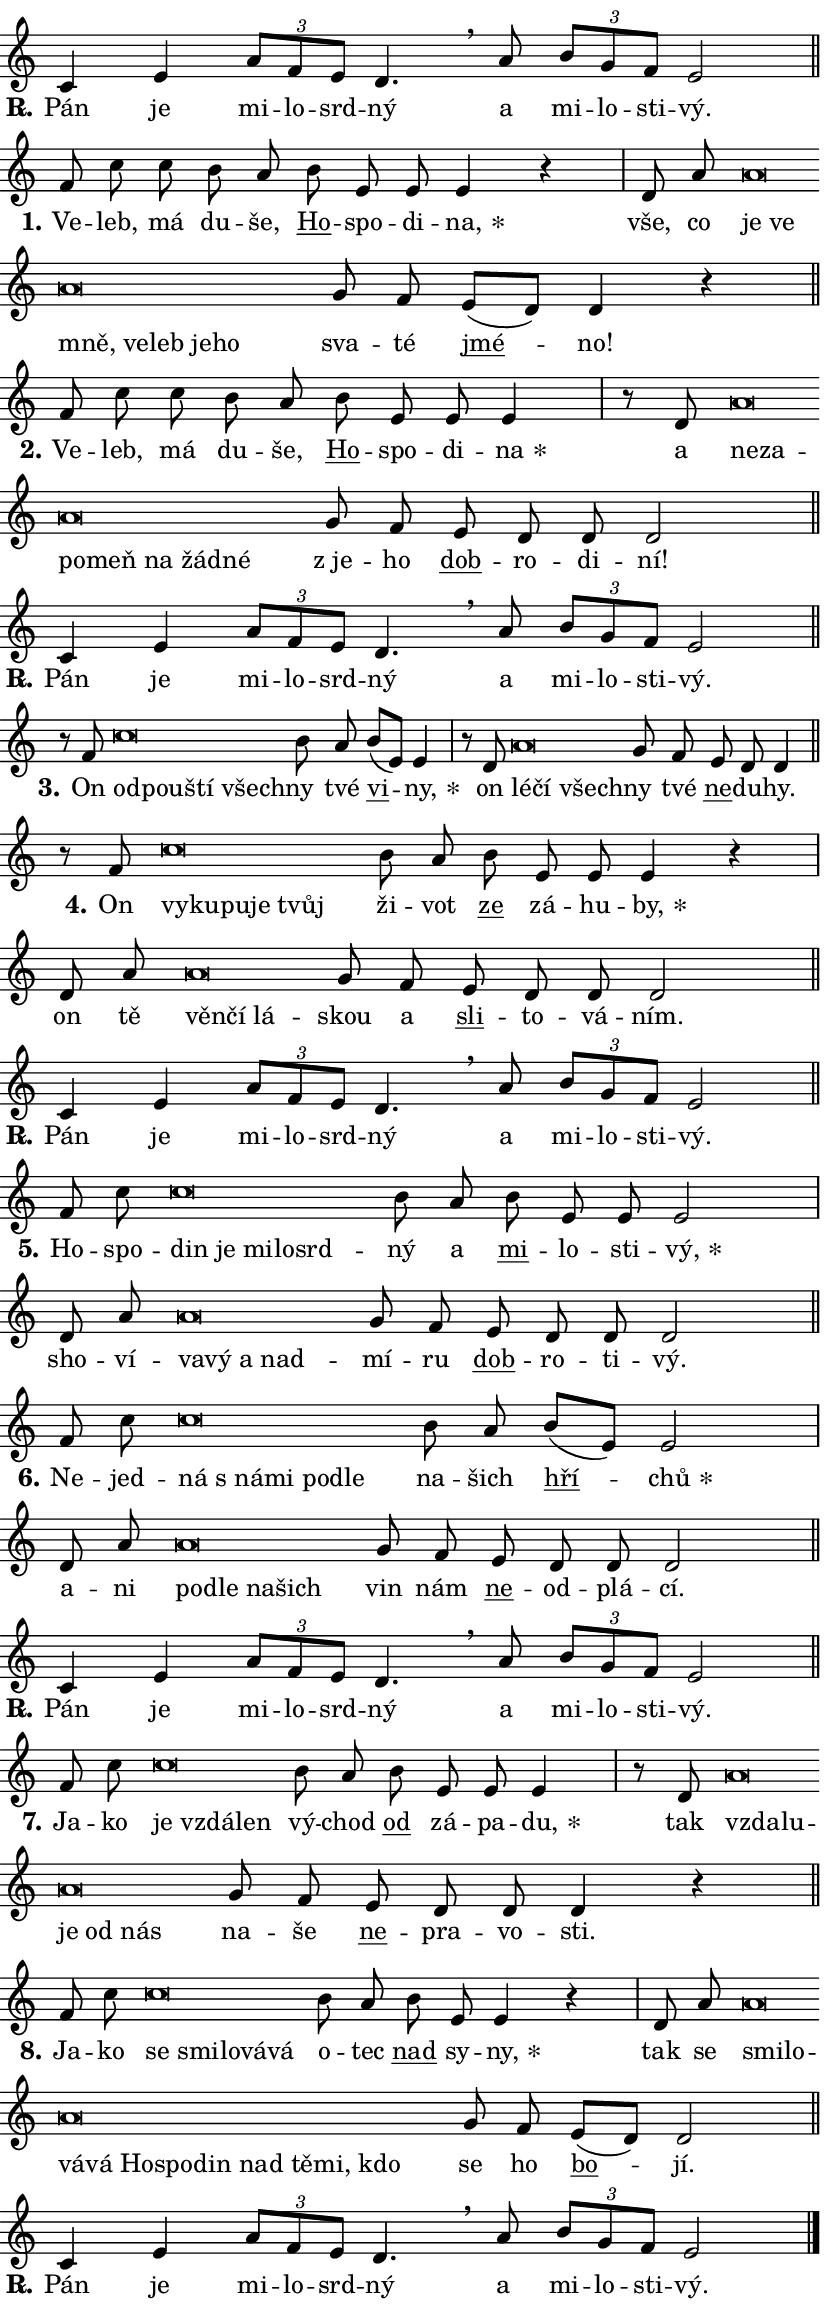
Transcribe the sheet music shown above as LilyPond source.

\version "2.24.0"
\header { tagline = "" }
\paper {
  indent = 0\cm
  top-margin = 0\cm
  right-margin = 0.13\cm % to fit lyric hyphens
  bottom-margin = 0\cm
  left-margin = 0\cm
  paper-width = 14\cm
  page-breaking = #ly:one-page-breaking
  system-system-spacing.basic-distance = #11
  score-system-spacing.basic-distance = #11
  ragged-last = ##f
}


%% Author: Thomas Morley
%% https://lists.gnu.org/archive/html/lilypond-user/2020-05/msg00002.html
#(define (line-position grob)
"Returns position of @var[grob} in current system:
   @code{'start}, if at first time-step
   @code{'end}, if at last time-step
   @code{'middle} otherwise
"
  (let* ((col (ly:item-get-column grob))
         (ln (ly:grob-object col 'left-neighbor))
         (rn (ly:grob-object col 'right-neighbor))
         (col-to-check-left (if (ly:grob? ln) ln col))
         (col-to-check-right (if (ly:grob? rn) rn col))
         (break-dir-left
           (and
             (ly:grob-property col-to-check-left 'non-musical #f)
             (ly:item-break-dir col-to-check-left)))
         (break-dir-right
           (and
             (ly:grob-property col-to-check-right 'non-musical #f)
             (ly:item-break-dir col-to-check-right))))
        (cond ((eqv? 1 break-dir-left) 'start)
              ((eqv? -1 break-dir-right) 'end)
              (else 'middle))))

#(define (tranparent-at-line-position vctor)
  (lambda (grob)
  "Relying on @code{line-position} select the relevant enry from @var{vctor}.
Used to determine transparency,"
    (case (line-position grob)
      ((end) (not (vector-ref vctor 0)))
      ((middle) (not (vector-ref vctor 1)))
      ((start) (not (vector-ref vctor 2))))))

noteHeadBreakVisibility =
#(define-music-function (break-visibility)(vector?)
"Makes @code{NoteHead}s transparent relying on @var{break-visibility}"
#{
  \override NoteHead.transparent =
    #(tranparent-at-line-position break-visibility)
#})

#(define delete-ledgers-for-transparent-note-heads
  (lambda (grob)
    "Reads whether a @code{NoteHead} is transparent.
If so this @code{NoteHead} is removed from @code{'note-heads} from
@var{grob}, which is supposed to be @code{LedgerLineSpanner}.
As a result ledgers are not printed for this @code{NoteHead}"
    (let* ((nhds-array (ly:grob-object grob 'note-heads))
           (nhds-list
             (if (ly:grob-array? nhds-array)
                 (ly:grob-array->list nhds-array)
                 '()))
           ;; Relies on the transparent-property being done before
           ;; Staff.LedgerLineSpanner.after-line-breaking is executed.
           ;; This is fragile ...
           (to-keep
             (remove
               (lambda (nhd)
                 (ly:grob-property nhd 'transparent #f))
               nhds-list)))
      ;; TODO find a better method to iterate over grob-arrays, similiar
      ;; to filter/remove etc for lists
      ;; For now rebuilt from scratch
      (set! (ly:grob-object grob 'note-heads)  '())
      (for-each
        (lambda (nhd)
          (ly:pointer-group-interface::add-grob grob 'note-heads nhd))
        to-keep))))

squashNotes = {
  \override NoteHead.X-extent = #'(-0.2 . 0.2)
  \override NoteHead.Y-extent = #'(-0.75 . 0)
  \override NoteHead.stencil =
    #(lambda (grob)
       (let ((pos (ly:grob-property grob 'staff-position)))
         (begin
           (if (< pos -7) (display "ERROR: Lower brevis then expected\n") (display ""))
           (if (<= pos -6) ly:text-interface::print ly:note-head::print))))
}
unSquashNotes = {
  \revert NoteHead.X-extent
  \revert NoteHead.Y-extent
  \revert NoteHead.stencil
}

hideNotes = \noteHeadBreakVisibility #begin-of-line-visible
unHideNotes = \noteHeadBreakVisibility #all-visible

% work-around for resetting accidentals
% https://lilypond.org/doc/v2.23/Documentation/notation/displaying-rhythms#unmetered-music
cadenzaMeasure = {
  \cadenzaOff
  \partial 1024 s1024
  \cadenzaOn
}

#(define-markup-command (accent layout props text) (markup?)
  "Underline accented syllable"
  (interpret-markup layout props
    #{\markup \override #'(offset . 4.3) \underline { #text }#}))

responsum = \markup \concat {
  "R" \hspace #-1.05 \path #0.1 #'((moveto 0 0.07) (lineto 0.9 0.8)) \hspace #0.05 "."
}

spaceSize = #0.6828661417322834 % exact space size for TeX Gyre Schola

\layout {
  \context {
    \Staff
    \remove "Time_signature_engraver"
    \override LedgerLineSpanner.after-line-breaking = #delete-ledgers-for-transparent-note-heads
  }
  \context {
    \Lyrics {
      \override LyricSpace.minimum-distance = \spaceSize
      \override LyricText.font-name = #"TeX Gyre Schola"
      \override LyricText.font-size = 1
      \override StanzaNumber.font-name = #"TeX Gyre Schola Bold"
      \override StanzaNumber.font-size = 1
    }
  }
  \context {
    \Score 
    \override NoteHead.text =
      #(lambda (grob) 
        (let ((pos (ly:grob-property grob 'staff-position)))
          #{\markup {
            \combine
              \halign #-0.55 \raise #(if (= pos -6) 0 0.5) \override #'(thickness . 2) \draw-line #'(3.2 . 0)
              \musicglyph "noteheads.sM1"
          }#}))
  }
}

% magnetic-lyrics.ily
%
%   written by
%     Jean Abou Samra <jean@abou-samra.fr>
%     Werner Lemberg <wl@gnu.org>
%
%   adapted by
%     Jiri Hon <jiri.hon@gmail.com>
%
% Version 2022-Apr-15

% https://www.mail-archive.com/lilypond-user@gnu.org/msg149350.html

#(define (Left_hyphen_pointer_engraver context)
   "Collect syllable-hyphen-syllable occurrences in lyrics and store
them in properties.  This engraver only looks to the left.  For
example, if the lyrics input is @code{foo -- bar}, it does the
following.

@itemize @bullet
@item
Set the @code{text} property of the @code{LyricHyphen} grob between
@q{foo} and @q{bar} to @code{foo}.

@item
Set the @code{left-hyphen} property of the @code{LyricText} grob with
text @q{foo} to the @code{LyricHyphen} grob between @q{foo} and
@q{bar}.
@end itemize

Use this auxiliary engraver in combination with the
@code{lyric-@/text::@/apply-@/magnetic-@/offset!} hook."
   (let ((hyphen #f)
         (text #f))
     (make-engraver
      (acknowledgers
       ((lyric-syllable-interface engraver grob source-engraver)
        (set! text grob)))
      (end-acknowledgers
       ((lyric-hyphen-interface engraver grob source-engraver)
        ;(when (not (grob::has-interface grob 'lyric-space-interface))
          (set! hyphen grob)));)
      ((stop-translation-timestep engraver)
       (when (and text hyphen)
         (ly:grob-set-object! text 'left-hyphen hyphen))
       (set! text #f)
       (set! hyphen #f)))))

#(define (lyric-text::apply-magnetic-offset! grob)
   "If the space between two syllables is less than the value in
property @code{LyricText@/.details@/.squash-threshold}, move the right
syllable to the left so that it gets concatenated with the left
syllable.

Use this function as a hook for
@code{LyricText@/.after-@/line-@/breaking} if the
@code{Left_@/hyphen_@/pointer_@/engraver} is active."
   (let ((hyphen (ly:grob-object grob 'left-hyphen #f)))
     (when hyphen
       (let ((left-text (ly:spanner-bound hyphen LEFT)))
         (when (grob::has-interface left-text 'lyric-syllable-interface)
           (let* ((common (ly:grob-common-refpoint grob left-text X))
                  (this-x-ext (ly:grob-extent grob common X))
                  (left-x-ext
                   (begin
                     ;; Trigger magnetism for left-text.
                     (ly:grob-property left-text 'after-line-breaking)
                     (ly:grob-extent left-text common X)))
                  ;; `delta` is the gap width between two syllables.
                  (delta (- (interval-start this-x-ext)
                            (interval-end left-x-ext)))
                  (details (ly:grob-property grob 'details))
                  (threshold (assoc-get 'squash-threshold details 0.2)))
             (when (< delta threshold)
               (let* (;; We have to manipulate the input text so that
                      ;; ligatures crossing syllable boundaries are not
                      ;; disabled.  For languages based on the Latin
                      ;; script this is essentially a beautification.
                      ;; However, for non-Western scripts it can be a
                      ;; necessity.
                      (lt (ly:grob-property left-text 'text))
                      (rt (ly:grob-property grob 'text))
                      (is-space (grob::has-interface hyphen 'lyric-space-interface))
                      (space (if is-space " " ""))
                      (extra-delta (if is-space spaceSize 0))
                      ;; Append new syllable.
                      (ltrt-space (if (and (string? lt) (string? rt))
                                (string-append lt space rt)
                                (make-concat-markup (list lt space rt))))
                      ;; Right-align `ltrt` to the right side.
                      (ltrt-space-markup (grob-interpret-markup
                               grob
                               (make-translate-markup
                                (cons (interval-length this-x-ext) 0)
                                (make-right-align-markup ltrt-space)))))
                 (begin
                   ;; Don't print `left-text`.
                   (ly:grob-set-property! left-text 'stencil #f)
                   ;; Set text and stencil (which holds all collected
                   ;; syllables so far) and shift it to the left.
                   (ly:grob-set-property! grob 'text ltrt-space)
                   (ly:grob-set-property! grob 'stencil ltrt-space-markup)
                   (ly:grob-translate-axis! grob (- (- delta extra-delta)) X))))))))))


#(define (lyric-hyphen::displace-bounds-first grob)
   ;; Make very sure this callback isn't triggered too early.
   (let ((left (ly:spanner-bound grob LEFT))
         (right (ly:spanner-bound grob RIGHT)))
     (ly:grob-property left 'after-line-breaking)
     (ly:grob-property right 'after-line-breaking)
     (ly:lyric-hyphen::print grob)))

squashThreshold = #0.4

\layout {
  \context {
    \Lyrics
    \consists #Left_hyphen_pointer_engraver
    \override LyricText.after-line-breaking =
      #lyric-text::apply-magnetic-offset!
    \override LyricHyphen.stencil = #lyric-hyphen::displace-bounds-first
    \override LyricText.details.squash-threshold = \squashThreshold
    \override LyricHyphen.minimum-distance = 0
    \override LyricHyphen.minimum-length = \squashThreshold
  }
}

squashText = \override LyricText.details.squash-threshold = 9999
unSquashText = \override LyricText.details.squash-threshold = \squashThreshold

leftText = \override LyricText.self-alignment-X = #LEFT
unLeftText = \revert LyricText.self-alignment-X

starOffset = #(lambda (grob) 
                (let ((x_offset (ly:self-alignment-interface::aligned-on-x-parent grob)))
                  (if (= x_offset 0) 0 (+ x_offset 1.2))))

star = #(define-music-function (syllable)(string?)
"Append star separator at the end of a syllable"
#{
  \once \override LyricText.X-offset = #starOffset
  \lyricmode { \markup {
    #syllable
    \override #'((font-name . "TeX Gyre Schola Bold")) \hspace #0.2 \lower #0.65 \larger "*"
  } }
#})

starAccent = #(define-music-function (syllable)(string?)
"Append star separator at the end of a syllable and make accent"
#{
  \once \override LyricText.X-offset = #starOffset
  \lyricmode { \markup {
    \accent #syllable
    \override #'((font-name . "TeX Gyre Schola Bold")) \hspace #0.2 \lower #0.65 \larger "*"
  } }
#})

breath = #(define-music-function (syllable)(string?)
"Append breathing indicator at the end of a syllable"
#{
  \lyricmode { \markup { #syllable "+" } }
#})

optionalBreath = #(define-music-function (syllable)(string?)
"Append optional breathing indicator at the end of a syllable"
#{
  \lyricmode { \markup { #syllable "(+)" } }
#})


\score {
    <<
        \new Voice = "melody" { \cadenzaOn \key c \major \relative { c'4 e \tuplet 3/2 { a8[ f e] } d4. \breathe \bar "" a'8 \tuplet 3/2 { b[ g f] } e2 \cadenzaMeasure \bar "||" \break } }
        \new Lyrics \lyricsto "melody" { \lyricmode { \set stanza = \responsum
Pán je mi -- lo -- srd -- ný a mi -- lo -- sti -- vý. } }
    >>
    \layout {}
}

\score {
    <<
        \new Voice = "melody" { \cadenzaOn \key c \major \relative { f'8 c' \bar "" c b8 a \bar "" b e, e e4 r \cadenzaMeasure \bar "|" d8 a' \bar "" \squashNotes a\breve*1/16 \hideNotes \breve*1/16 \bar "" \breve*1/16 \bar "" \breve*1/16 \bar "" \breve*1/16 \bar "" \breve*1/16 \breve*1/16 \bar "" \unHideNotes \unSquashNotes g8 f \bar "" e[( d)] d4 r \cadenzaMeasure \bar "||" \break } }
        \new Lyrics \lyricsto "melody" { \lyricmode { \set stanza = "1."
Ve -- leb, má du -- še, \markup \accent Ho -- spo -- di -- \star na, vše, co \leftText je \squashText ve mně, ve -- leb je -- ho \unLeftText \unSquashText sva -- té \markup \accent jmé -- no! } }
    >>
    \layout {}
}

\score {
    <<
        \new Voice = "melody" { \cadenzaOn \key c \major \relative { f'8 c' \bar "" c b8 a \bar "" b e, e e4 \cadenzaMeasure \bar "|" r8 d8 \squashNotes a'\breve*1/16 \hideNotes \breve*1/16 \bar "" \breve*1/16 \bar "" \breve*1/16 \bar "" \breve*1/16 \bar "" \breve*1/16 \breve*1/16 \bar "" \unHideNotes \unSquashNotes g8 f \bar "" e d d d2 \cadenzaMeasure \bar "||" \break } }
        \new Lyrics \lyricsto "melody" { \lyricmode { \set stanza = "2."
Ve -- leb, má du -- še, \markup \accent Ho -- spo -- di -- \star na a \leftText ne -- \squashText za -- po -- meň na žád -- né \unLeftText \unSquashText "z je" -- ho \markup \accent dob -- ro -- di -- ní! } }
    >>
    \layout {}
}

\score {
    <<
        \new Voice = "melody" { \cadenzaOn \key c \major \relative { c'4 e \tuplet 3/2 { a8[ f e] } d4. \breathe \bar "" a'8 \tuplet 3/2 { b[ g f] } e2 \cadenzaMeasure \bar "||" \break } }
        \new Lyrics \lyricsto "melody" { \lyricmode { \set stanza = \responsum
Pán je mi -- lo -- srd -- ný a mi -- lo -- sti -- vý. } }
    >>
    \layout {}
}

\score {
    <<
        \new Voice = "melody" { \cadenzaOn \key c \major \relative { r8 f'8 \squashNotes c'\breve*1/16 \hideNotes \breve*1/16 \bar "" \breve*1/16 \breve*1/16 \bar "" \unHideNotes \unSquashNotes b8 a \bar "" b[( e,)] e4 \cadenzaMeasure \bar "|" r8 d8 \squashNotes a'\breve*1/16 \hideNotes \breve*1/16 \breve*1/16 \bar "" \unHideNotes \unSquashNotes g8 f \bar "" e d d4 \cadenzaMeasure \bar "||" \break } }
        \new Lyrics \lyricsto "melody" { \lyricmode { \set stanza = "3."
On \leftText od -- \squashText pou -- ští všech -- \unLeftText \unSquashText ny tvé \markup \accent vi -- \star ny, on \leftText lé -- \squashText čí všech -- \unLeftText \unSquashText ny tvé \markup \accent ne -- du -- hy. } }
    >>
    \layout {}
}

\score {
    <<
        \new Voice = "melody" { \cadenzaOn \key c \major \relative { r8 f'8 \squashNotes c'\breve*1/16 \hideNotes \breve*1/16 \bar "" \breve*1/16 \bar "" \breve*1/16 \breve*1/16 \bar "" \unHideNotes \unSquashNotes b8 a \bar "" b e, e e4 r \cadenzaMeasure \bar "|" d8 a' \bar "" \squashNotes a\breve*1/16 \hideNotes \breve*1/16 \breve*1/16 \bar "" \unHideNotes \unSquashNotes g8 f \bar "" e d d d2 \cadenzaMeasure \bar "||" \break } }
        \new Lyrics \lyricsto "melody" { \lyricmode { \set stanza = "4."
On \leftText vy -- \squashText ku -- pu -- je tvůj \unLeftText \unSquashText ži -- vot \markup \accent ze zá -- hu -- \star by, on tě \leftText věn -- \squashText čí lá -- \unLeftText \unSquashText skou a \markup \accent sli -- to -- vá -- ním. } }
    >>
    \layout {}
}

\score {
    <<
        \new Voice = "melody" { \cadenzaOn \key c \major \relative { c'4 e \tuplet 3/2 { a8[ f e] } d4. \breathe \bar "" a'8 \tuplet 3/2 { b[ g f] } e2 \cadenzaMeasure \bar "||" \break } }
        \new Lyrics \lyricsto "melody" { \lyricmode { \set stanza = \responsum
Pán je mi -- lo -- srd -- ný a mi -- lo -- sti -- vý. } }
    >>
    \layout {}
}

\score {
    <<
        \new Voice = "melody" { \cadenzaOn \key c \major \relative { f'8 c' \bar "" \squashNotes c\breve*1/16 \hideNotes \breve*1/16 \bar "" \breve*1/16 \bar "" \breve*1/16 \breve*1/16 \bar "" \unHideNotes \unSquashNotes b8 a \bar "" b e, e e2 \cadenzaMeasure \bar "|" d8 a' \bar "" \squashNotes a\breve*1/16 \hideNotes \breve*1/16 \bar "" \breve*1/16 \breve*1/16 \bar "" \unHideNotes \unSquashNotes g8 f \bar "" e d d d2 \cadenzaMeasure \bar "||" \break } }
        \new Lyrics \lyricsto "melody" { \lyricmode { \set stanza = "5."
Ho -- spo -- \leftText din \squashText je mi -- lo -- srd -- \unLeftText \unSquashText ný a \markup \accent mi -- lo -- sti -- \star vý, sho -- ví -- \leftText va -- \squashText vý a nad -- \unLeftText \unSquashText mí -- ru \markup \accent dob -- ro -- ti -- vý. } }
    >>
    \layout {}
}

\score {
    <<
        \new Voice = "melody" { \cadenzaOn \key c \major \relative { f'8 c' \bar "" \squashNotes c\breve*1/16 \hideNotes \breve*1/16 \bar "" \breve*1/16 \bar "" \breve*1/16 \breve*1/16 \bar "" \unHideNotes \unSquashNotes b8 a \bar "" b[( e,)] e2 \cadenzaMeasure \bar "|" d8 a' \bar "" \squashNotes a\breve*1/16 \hideNotes \breve*1/16 \bar "" \breve*1/16 \breve*1/16 \bar "" \unHideNotes \unSquashNotes g8 f \bar "" e d d d2 \cadenzaMeasure \bar "||" \break } }
        \new Lyrics \lyricsto "melody" { \lyricmode { \set stanza = "6."
Ne -- jed -- \leftText ná \squashText "s ná" -- mi po -- dle \unLeftText \unSquashText na -- šich \markup \accent hří -- \star chů a -- ni \leftText po -- \squashText dle na -- šich \unLeftText \unSquashText vin nám \markup \accent ne -- od -- plá -- cí. } }
    >>
    \layout {}
}

\score {
    <<
        \new Voice = "melody" { \cadenzaOn \key c \major \relative { c'4 e \tuplet 3/2 { a8[ f e] } d4. \breathe \bar "" a'8 \tuplet 3/2 { b[ g f] } e2 \cadenzaMeasure \bar "||" \break } }
        \new Lyrics \lyricsto "melody" { \lyricmode { \set stanza = \responsum
Pán je mi -- lo -- srd -- ný a mi -- lo -- sti -- vý. } }
    >>
    \layout {}
}

\score {
    <<
        \new Voice = "melody" { \cadenzaOn \key c \major \relative { f'8 c' \bar "" \squashNotes c\breve*1/16 \hideNotes \breve*1/16 \breve*1/16 \bar "" \unHideNotes \unSquashNotes b8 a \bar "" b e, e e4 \cadenzaMeasure \bar "|" r8 d8 \squashNotes a'\breve*1/16 \hideNotes \breve*1/16 \bar "" \breve*1/16 \bar "" \breve*1/16 \breve*1/16 \bar "" \unHideNotes \unSquashNotes g8 f \bar "" e d d d4 r \cadenzaMeasure \bar "||" \break } }
        \new Lyrics \lyricsto "melody" { \lyricmode { \set stanza = "7."
Ja -- ko \leftText je \squashText vzdá -- len \unLeftText \unSquashText vý -- chod \markup \accent od zá -- pa -- \star du, tak \leftText vzda -- \squashText lu -- je od nás \unLeftText \unSquashText na -- še \markup \accent ne -- pra -- vo -- sti. } }
    >>
    \layout {}
}

\score {
    <<
        \new Voice = "melody" { \cadenzaOn \key c \major \relative { f'8 c' \bar "" \squashNotes c\breve*1/16 \hideNotes \breve*1/16 \bar "" \breve*1/16 \bar "" \breve*1/16 \breve*1/16 \bar "" \unHideNotes \unSquashNotes b8 a \bar "" b e, e4 r \cadenzaMeasure \bar "|" d8 a' \bar "" \squashNotes a\breve*1/16 \hideNotes \breve*1/16 \bar "" \breve*1/16 \bar "" \breve*1/16 \bar "" \breve*1/16 \bar "" \breve*1/16 \bar "" \breve*1/16 \bar "" \breve*1/16 \bar "" \breve*1/16 \bar "" \breve*1/16 \breve*1/16 \bar "" \unHideNotes \unSquashNotes g8 f \bar "" e[( d)] d2 \cadenzaMeasure \bar "||" \break } }
        \new Lyrics \lyricsto "melody" { \lyricmode { \set stanza = "8."
Ja -- ko \leftText se \squashText smi -- lo -- vá -- vá \unLeftText \unSquashText o -- tec \markup \accent nad sy -- \star ny, tak se \leftText smi -- \squashText lo -- vá -- vá Ho -- spo -- din nad tě -- mi, kdo \unLeftText \unSquashText se ho \markup \accent bo -- jí. } }
    >>
    \layout {}
}

\score {
    <<
        \new Voice = "melody" { \cadenzaOn \key c \major \relative { c'4 e \tuplet 3/2 { a8[ f e] } d4. \breathe \bar "" a'8 \tuplet 3/2 { b[ g f] } e2 \cadenzaMeasure \bar "||" \break } \bar "|." }
        \new Lyrics \lyricsto "melody" { \lyricmode { \set stanza = \responsum
Pán je mi -- lo -- srd -- ný a mi -- lo -- sti -- vý. } }
    >>
    \layout {}
}
